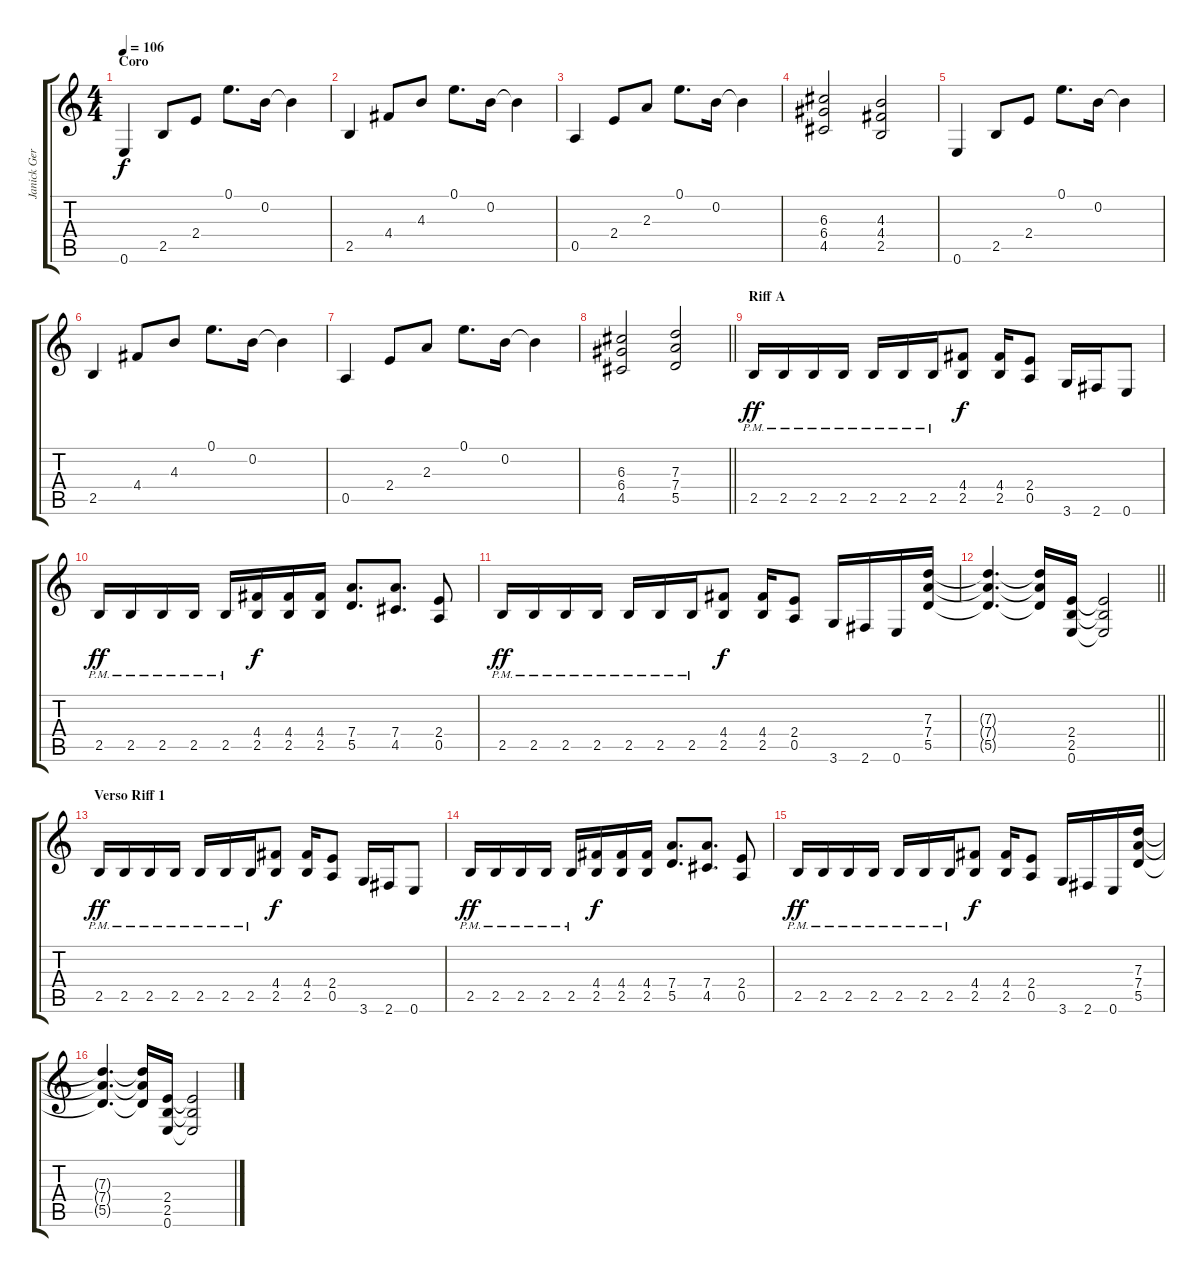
\track ("Janick Gers" "Janick Ger") {instrument overdrivenguitar}
\staff {score tabs}
\tuning (E4 B3 G3 D3 A2 E2) {hide}
\ts (4 4)
\section ("" "Coro")
\tempo 106
\clef g2
\ks c
0.6.4{dy f} 2.5.8 2.4.8 0.1.8{d} 0.2.16 0.2{t}.4 |
2.5.4 4.4.8 4.3.8 0.1.8{d} 0.2.16 0.2{t}.4 |
0.5.4 2.4.8 2.3.8 0.1.8{d} 0.2.16 0.2{t}.4 |
(6.3 6.4 4.5).2 (4.3 4.4 2.5).2 |
0.6.4 2.5.8 2.4.8 0.1.8{d} 0.2.16 0.2{t}.4 |
2.5.4 4.4.8 4.3.8 0.1.8{d} 0.2.16 0.2{t}.4 |
0.5.4 2.4.8 2.3.8 0.1.8{d} 0.2.16 0.2{t}.4 |
\barLineRight lightlight
(6.3 6.4 4.5).2 (7.3 7.4 5.5).2 |
\section ("" "Riff A")
2.5{pm}.16{dy ff} 2.5{pm}.16 2.5{pm}.16 2.5{pm}.16 2.5{pm}.16 2.5{pm}.16 2.5{pm}.16 (4.4 2.5).8{dy f} (4.4 2.5).16 (2.4 0.5).8 3.6.16 2.6.16 0.6.8 |
2.5{pm}.16{dy ff} 2.5{pm}.16 2.5{pm}.16 2.5{pm}.16 2.5{pm}.16 (4.4 2.5).16{dy f} (4.4 2.5).16 (4.4 2.5).16 (7.4 5.5).8{d} (7.4 4.5).8{d} (2.4 0.5).8 |
2.5{pm}.16{dy ff} 2.5{pm}.16 2.5{pm}.16 2.5{pm}.16 2.5{pm}.16 2.5{pm}.16 2.5{pm}.16 (4.4 2.5).8{dy f} (4.4 2.5).16 (2.4 0.5).8 3.6.16 2.6.16 0.6.16 (7.3 7.4 5.5).16 |
\barLineRight lightlight
(7.3{t} 7.4{t} 5.5{t}).4{d} (7.3{t} 7.4{t} 5.5{t}).16 (2.4 2.5 0.6).16 (2.4{t} 2.5{t} 0.6{t}).2 |
\section ("" "Verso Riff 1")
2.5{pm}.16{dy ff} 2.5{pm}.16 2.5{pm}.16 2.5{pm}.16 2.5{pm}.16 2.5{pm}.16 2.5{pm}.16 (4.4 2.5).8{dy f} (4.4 2.5).16 (2.4 0.5).8 3.6.16 2.6.16 0.6.8 |
2.5{pm}.16{dy ff} 2.5{pm}.16 2.5{pm}.16 2.5{pm}.16 2.5{pm}.16 (4.4 2.5).16{dy f} (4.4 2.5).16 (4.4 2.5).16 (7.4 5.5).8{d} (7.4 4.5).8{d} (2.4 0.5).8 |
2.5{pm}.16{dy ff} 2.5{pm}.16 2.5{pm}.16 2.5{pm}.16 2.5{pm}.16 2.5{pm}.16 2.5{pm}.16 (4.4 2.5).8{dy f} (4.4 2.5).16 (2.4 0.5).8 3.6.16 2.6.16 0.6.16 (7.3 7.4 5.5).16 |
(7.3{t} 7.4{t} 5.5{t}).4{d} (7.3{t} 7.4{t} 5.5{t}).16 (2.4 2.5 0.6).16 (2.4{t} 2.5{t} 0.6{t}).2
